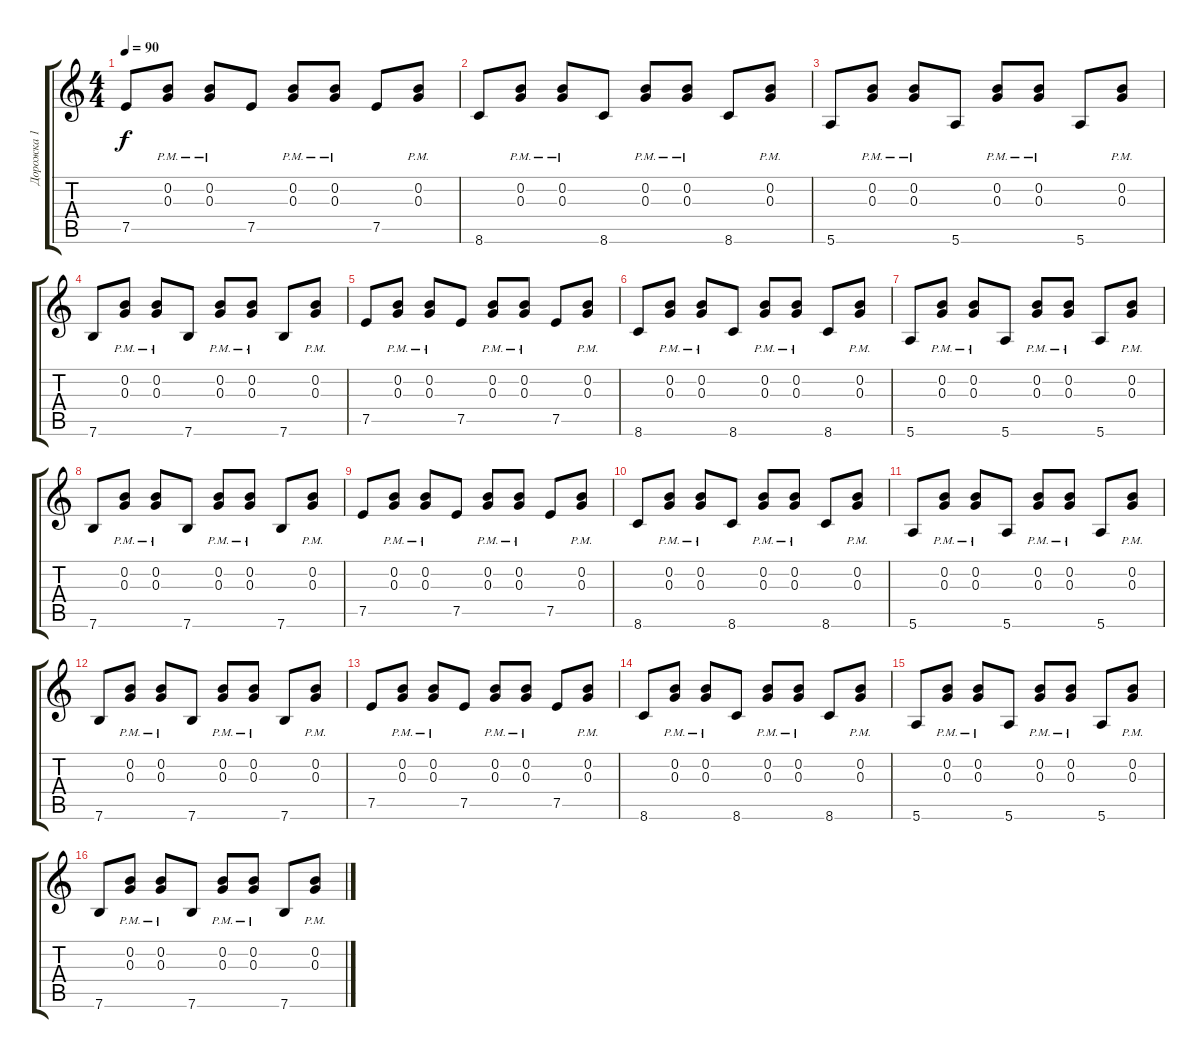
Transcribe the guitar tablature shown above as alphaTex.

\track ("Дорожка 1" "Дорожка 1") {instrument electricguitarjazz}
\staff {score tabs}
\tuning (E4 B3 G3 D3 A2 E2) {hide}
\ts (4 4)
\tempo 90
\clef g2
\ks c
7.5.8{dy f} (0.2{pm} 0.3).8 (0.2{pm} 0.3).8 7.5.8 (0.2{pm} 0.3).8 (0.2{pm} 0.3).8 7.5.8 (0.2{pm} 0.3).8 |
8.6.8 (0.2{pm} 0.3).8 (0.2{pm} 0.3).8 8.6.8 (0.2{pm} 0.3).8 (0.2{pm} 0.3).8 8.6.8 (0.2{pm} 0.3).8 |
5.6.8 (0.2{pm} 0.3).8 (0.2{pm} 0.3).8 5.6.8 (0.2{pm} 0.3).8 (0.2{pm} 0.3).8 5.6.8 (0.2{pm} 0.3).8 |
7.6.8 (0.2{pm} 0.3).8 (0.2{pm} 0.3).8 7.6.8 (0.2{pm} 0.3).8 (0.2{pm} 0.3).8 7.6.8 (0.2{pm} 0.3).8 |
7.5.8 (0.2{pm} 0.3).8 (0.2{pm} 0.3).8 7.5.8 (0.2{pm} 0.3).8 (0.2{pm} 0.3).8 7.5.8 (0.2{pm} 0.3).8 |
8.6.8 (0.2{pm} 0.3).8 (0.2{pm} 0.3).8 8.6.8 (0.2{pm} 0.3).8 (0.2{pm} 0.3).8 8.6.8 (0.2{pm} 0.3).8 |
5.6.8 (0.2{pm} 0.3).8 (0.2{pm} 0.3).8 5.6.8 (0.2{pm} 0.3).8 (0.2{pm} 0.3).8 5.6.8 (0.2{pm} 0.3).8 |
7.6.8 (0.2{pm} 0.3).8 (0.2{pm} 0.3).8 7.6.8 (0.2{pm} 0.3).8 (0.2{pm} 0.3).8 7.6.8 (0.2{pm} 0.3).8 |
7.5.8 (0.2{pm} 0.3{pm}).8 (0.2{pm} 0.3{pm}).8 7.5.8 (0.2{pm} 0.3).8 (0.2{pm} 0.3).8 7.5.8 (0.2{pm} 0.3).8 |
8.6.8 (0.2{pm} 0.3).8 (0.2{pm} 0.3).8 8.6.8 (0.2{pm} 0.3).8 (0.2{pm} 0.3).8 8.6.8 (0.2{pm} 0.3).8 |
5.6.8 (0.2{pm} 0.3).8 (0.2{pm} 0.3).8 5.6.8 (0.2{pm} 0.3).8 (0.2{pm} 0.3).8 5.6.8 (0.2{pm} 0.3).8 |
7.6.8 (0.2{pm} 0.3).8 (0.2{pm} 0.3).8 7.6.8 (0.2{pm} 0.3).8 (0.2{pm} 0.3).8 7.6.8 (0.2{pm} 0.3).8 |
7.5.8 (0.2{pm} 0.3{pm}).8 (0.2{pm} 0.3{pm}).8 7.5.8 (0.2{pm} 0.3).8 (0.2{pm} 0.3).8 7.5.8 (0.2{pm} 0.3).8 |
8.6.8 (0.2{pm} 0.3).8 (0.2{pm} 0.3).8 8.6.8 (0.2{pm} 0.3).8 (0.2{pm} 0.3).8 8.6.8 (0.2{pm} 0.3).8 |
5.6.8 (0.2{pm} 0.3).8 (0.2{pm} 0.3).8 5.6.8 (0.2{pm} 0.3).8 (0.2{pm} 0.3).8 5.6.8 (0.2{pm} 0.3).8 |
7.6.8 (0.2{pm} 0.3).8 (0.2{pm} 0.3).8 7.6.8 (0.2{pm} 0.3).8 (0.2{pm} 0.3).8 7.6.8 (0.2{pm} 0.3).8
